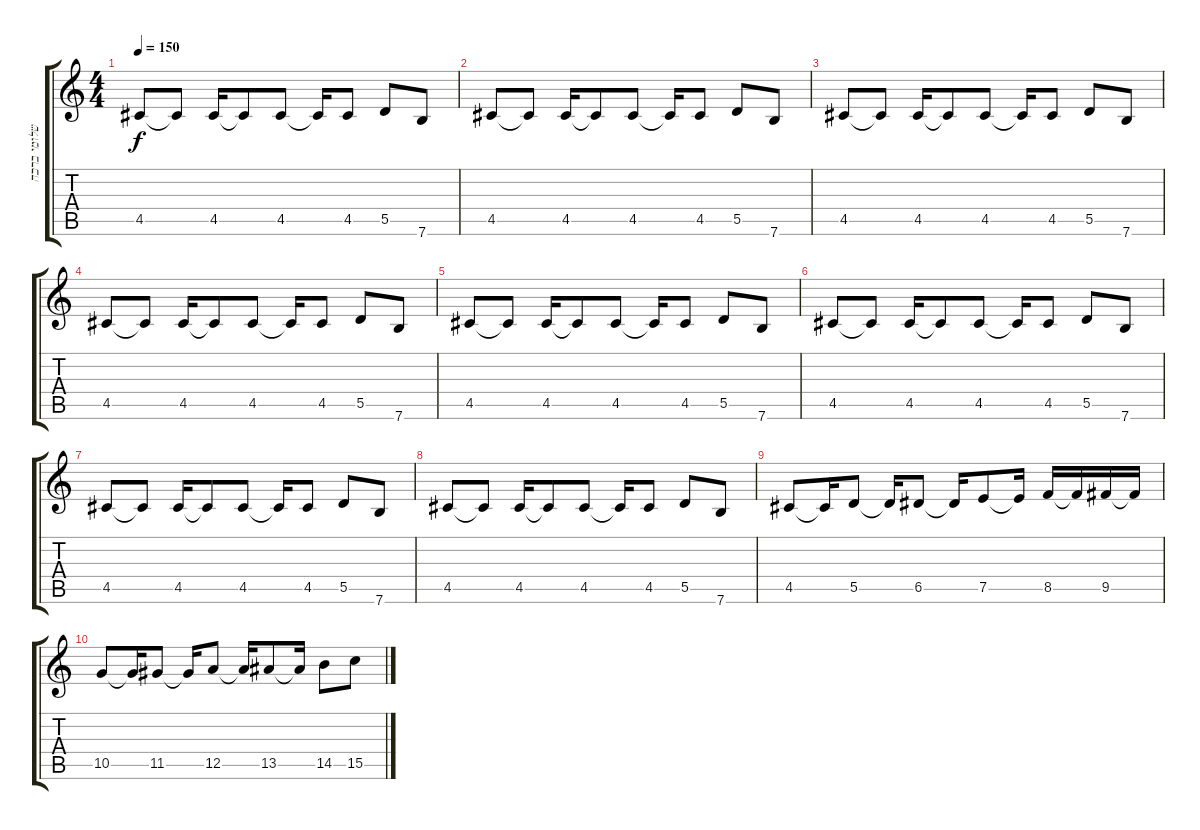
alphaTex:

\track ("שלומי ברכה" "שלומי ברכה") {instrument distortionguitar}
\staff {score tabs}
\tuning (E4 B3 G3 D3 A2 E2) {hide}
\ts (4 4)
\tempo 150
\clef g2
\ks c
4.5.8{dy f} 4.5{t}.8 4.5.16 4.5{t}.8 4.5.8 4.5{t}.16 4.5.8 5.5.8 7.6.8 |
4.5.8 4.5{t}.8 4.5.16 4.5{t}.8 4.5.8 4.5{t}.16 4.5.8 5.5.8 7.6.8 |
4.5.8 4.5{t}.8 4.5.16 4.5{t}.8 4.5.8 4.5{t}.16 4.5.8 5.5.8 7.6.8 |
4.5.8 4.5{t}.8 4.5.16 4.5{t}.8 4.5.8 4.5{t}.16 4.5.8 5.5.8 7.6.8 |
4.5.8 4.5{t}.8 4.5.16 4.5{t}.8 4.5.8 4.5{t}.16 4.5.8 5.5.8 7.6.8 |
4.5.8 4.5{t}.8 4.5.16 4.5{t}.8 4.5.8 4.5{t}.16 4.5.8 5.5.8 7.6.8 |
4.5.8 4.5{t}.8 4.5.16 4.5{t}.8 4.5.8 4.5{t}.16 4.5.8 5.5.8 7.6.8 |
4.5.8 4.5{t}.8 4.5.16 4.5{t}.8 4.5.8 4.5{t}.16 4.5.8 5.5.8 7.6.8 |
4.5.8 4.5{t}.16 5.5.8 5.5{t}.16 6.5.8 6.5{t}.16 7.5.8 7.5{t}.16 8.5.16 8.5{t}.16 9.5.16 9.5{t}.16 |
10.5.8 10.5{t}.16 11.5.8 11.5{t}.16 12.5.8 12.5{t}.16 13.5.8 13.5{t}.16 14.5.8 15.5.8
